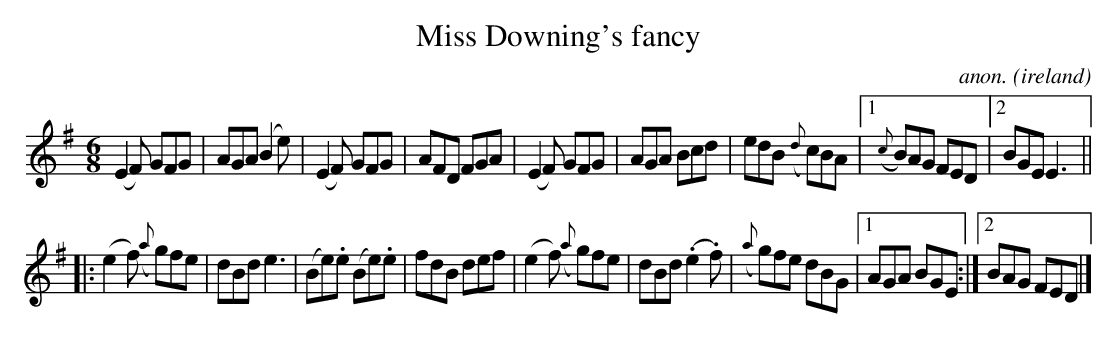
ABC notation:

X:1
T:Miss Downing's fancy
O:ireland
C:anon.
M:6/8
L:1/8
K:Em
(E2F) GFG|AGA (B2e)|(E2F) GFG|AFD FGA|(E2F) GFG|AGA Bcd|edB ({d}c)BA|[1({c}B)AG FED|[2BGE E3||
|:(e2f) ({a}g)fe|dBd e3|(Be).e (Be).e|fdB def|(e2f) ({a}g)fe|dBd (.e2.f)|({a}g)fe dBG|[1AGA BGE:|[2BAG FED|]
